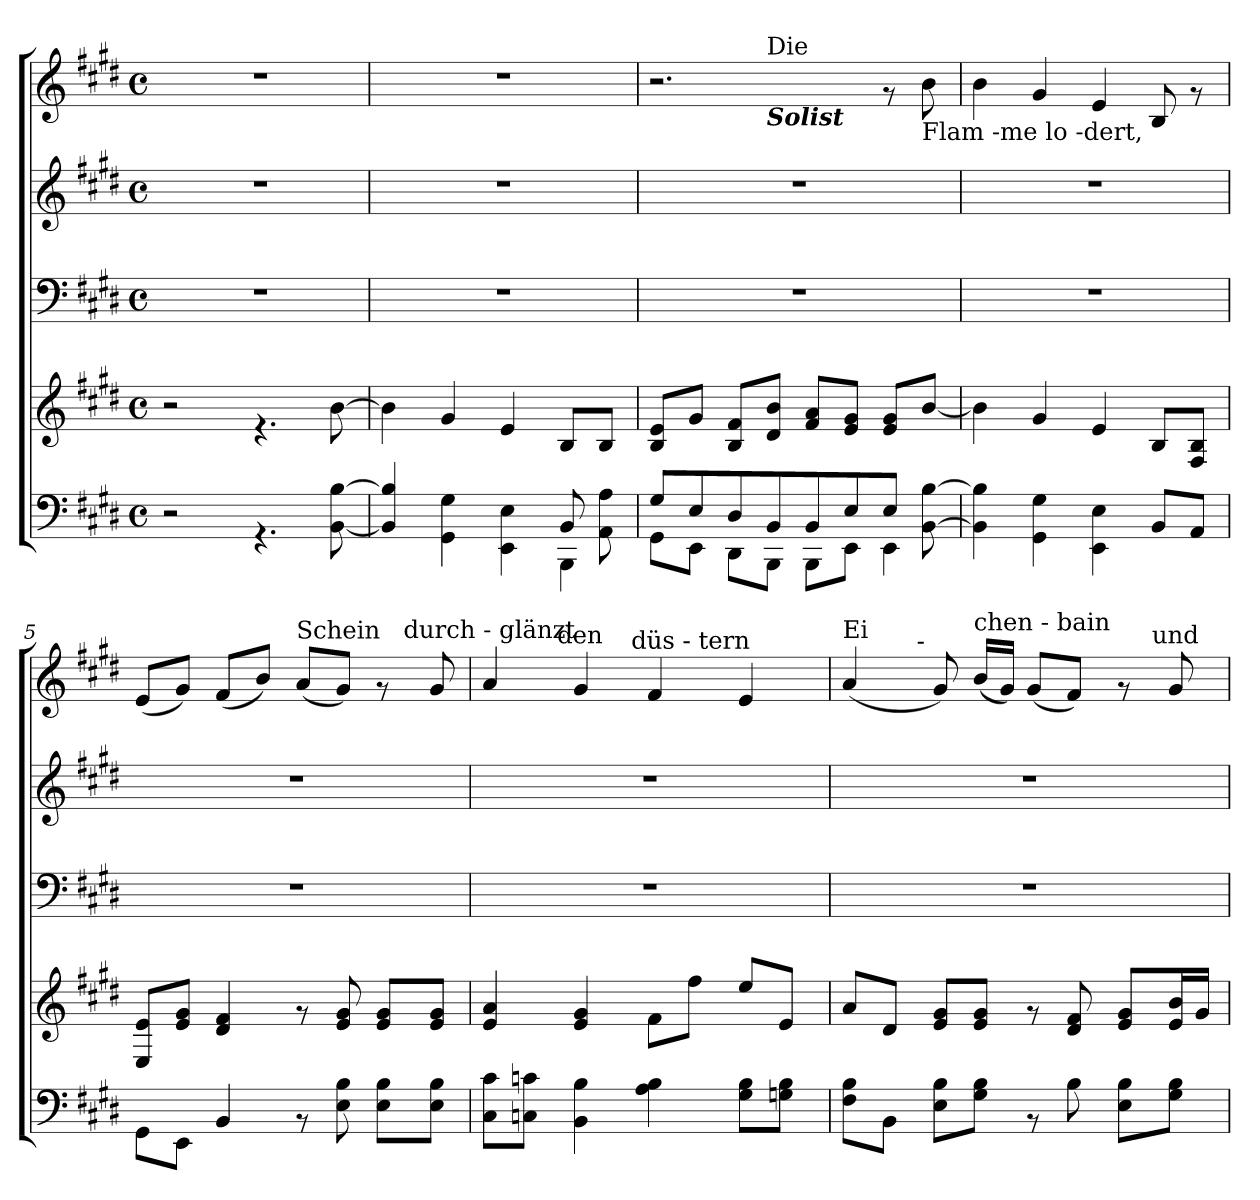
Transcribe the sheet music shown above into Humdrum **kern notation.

**kern	**kern	**kern	**kern	**kern
*part5	*part4	*part3	*part2	*part1
*staff5	*staff4	*staff3	*staff2	*staff1
*clefF4	*clefG2	*clefF4	*clefG2	*clefG2
*k[f#c#g#d#]	*k[f#c#g#d#]	*k[f#c#g#d#]	*k[f#c#g#d#]	*k[f#c#g#d#]
*E:	*E:	*E:	*E:	*E:
*M4/4	*M4/4	*M4/4	*M4/4	*M4/4
*met(c)	*met(c)	*met(c)	*met(c)	*met(c)
=1	=1	=1	=1	=1
2r	2r	1r	1r	1r
4.rAA	4.rf	.	.	.
[<8BB\ [>8B\	[>8b\	.	.	.
=2	=2	=2	=2	=2
*^	*	*	*	*
4BB/] 4B/]	2.ryy	4b\]	1r	1r	1r
4GG#\ 4G#\	.	4g#/	.	.	.
4EE\ 4E\	.	4e/	.	.	.
4BBB\	8BB/	8B/L	.	.	.
.	8AA\ 8A\	8B/J	.	.	.
=3	=3	=3	=3	=3	=3
*	*	*	*	*	*^
8G#/L	8GG#\L	8B/ 8e/L	1r	1r	2.r	4.ryy
8E/	8EE\J	8g#/J	.	.	.	.
8D#/	8DD#\L	8B/ 8f#/L	.	.	.	.
!	!	!	!	!	!	!LO:TX:b:Bi:t=Solist
!	!	!	!	!	!	!LO:TX:t=Die
8BB/	8BBB\J	8d#/ 8b/J	.	.	.	2ryy
8BB/	8BBB\L	8f#/ 8a/L	.	.	.	.
8E/	8EE\J	8e/ 8g#/J	.	.	.	.
8E/J	4EE\	8e/ 8g#/L	.	.	8rf	.
!	!	!	!	!	!LO:TX:b:t=Flam -me lo -dert,	!
[<8BB\ [>8B\	.	[<8b/J	.	.	8b\	8ryy
*v	*v	*	*	*	*v	*v
=4	=4	=4	=4	=4
4BB\] 4B\]	4b\]	1r	1r	4b\
4GG#\ 4G#\	4g#/	.	.	4g#/
4EE\ 4E\	4e/	.	.	4e/
8BB/L	8B/L	.	.	8B/
8AA/J	8F#/ 8B/J	.	.	8rf
!!LO:LB:g=z
=5	=5	=5	=5	=5
!	!	!	!	!LO:TX:a:t=mil - der
*	*	*	*	*^
8GG#\L	8E/ 8e/L	1r	1r	(<8e/L	2ryy
8EE\J	8e/ 8g#/J	.	.	8g#/J)	.
4BB/	4d#/ 4f#/	.	.	(<8f#/L	.
.	.	.	.	8b/J)	.
!	!	!	!	!LO:TX:a:t=Schein	!
8rAA	8rf	.	.	(<8a/L	4ryy
8E\ 8B\	8e/ 8g#/	.	.	8g#/J)	.
8E\ 8B\L	8e/ 8g#/L	.	.	8rf	16ryy
!	!	!	!	!	!LO:TX:a:t=durch - glänzt
.	.	.	.	.	8.ryy
8E\ 8B\J	8e/ 8g#/J	.	.	8g#/	.
=6	=6	=6	=6	=6	=6
*	*	*	*	*	*^
8C#\ 8c#\L	4e/ 4a/	1r	1r	4a/	8..ryy	4...ryy
8Cn\ 8cn\J	.	.	.	.	.	.
!	!	!	!	!	!LO:TX:a:t=den	!
.	.	.	.	.	2ryy	.
4BB\ 4B\	4e/ 4g#/	.	.	4g#/	.	.
!	!	!	!	!	!	!LO:TX:a:t=düs - tern
.	.	.	.	.	.	2ryy
4A\ 4B\	8f#\L	.	.	4f#/	.	.
.	8ff#\J	.	.	.	.	.
.	.	.	.	.	4ryy	.
8G#\ 8B\L	8ee/L	.	.	4e/	.	.
8Gn\ 8B\J	8e/J	.	.	.	.	.
.	.	.	.	.	32ryy	32ryy
=7	=7	=7	=7	=7	=7	=7
!	!	!	!	!LO:TX:a:t=Ei	!	!
8F#\ 8B\L	8a/L	1r	1r	(<4a/	8..ryy	2ryy
8BB\J	8d#/J	.	.	.	.	.
!	!	!	!	!	!LO:TX:a:t=-	!
.	.	.	.	.	2ryy	.
8E\ 8B\L	8e/ 8g#/L	.	.	8g#/)	.	.
!	!	!	!	!LO:TX:a:t=chen - bain	!	!
8G#\ 8B\J	8e/ 8g#/J	.	.	(<16b/LL	.	.
.	.	.	.	16g#/JJ)	.	.
8rAA	8rf	.	.	(<8g#/L	.	4ryy
8B\	8d#/ 8f#/	.	.	8f#/J)	.	.
.	.	.	.	.	4ryy	.
8E\ 8B\L	8e/ 8g#/L	.	.	8rf	.	16.ryy
!	!	!	!	!	!	!LO:TX:a:t=und
.	.	.	.	.	.	8ryy
8G#\ 8B\J	16e/ 16b/L	.	.	8g#/	.	.
.	16g#/JJ	.	.	.	.	.
.	.	.	.	.	32ryy	32ryy
*	*	*	*	*v	*v	*v
=	=	=	=	=
*-	*-	*-	*-	*-
